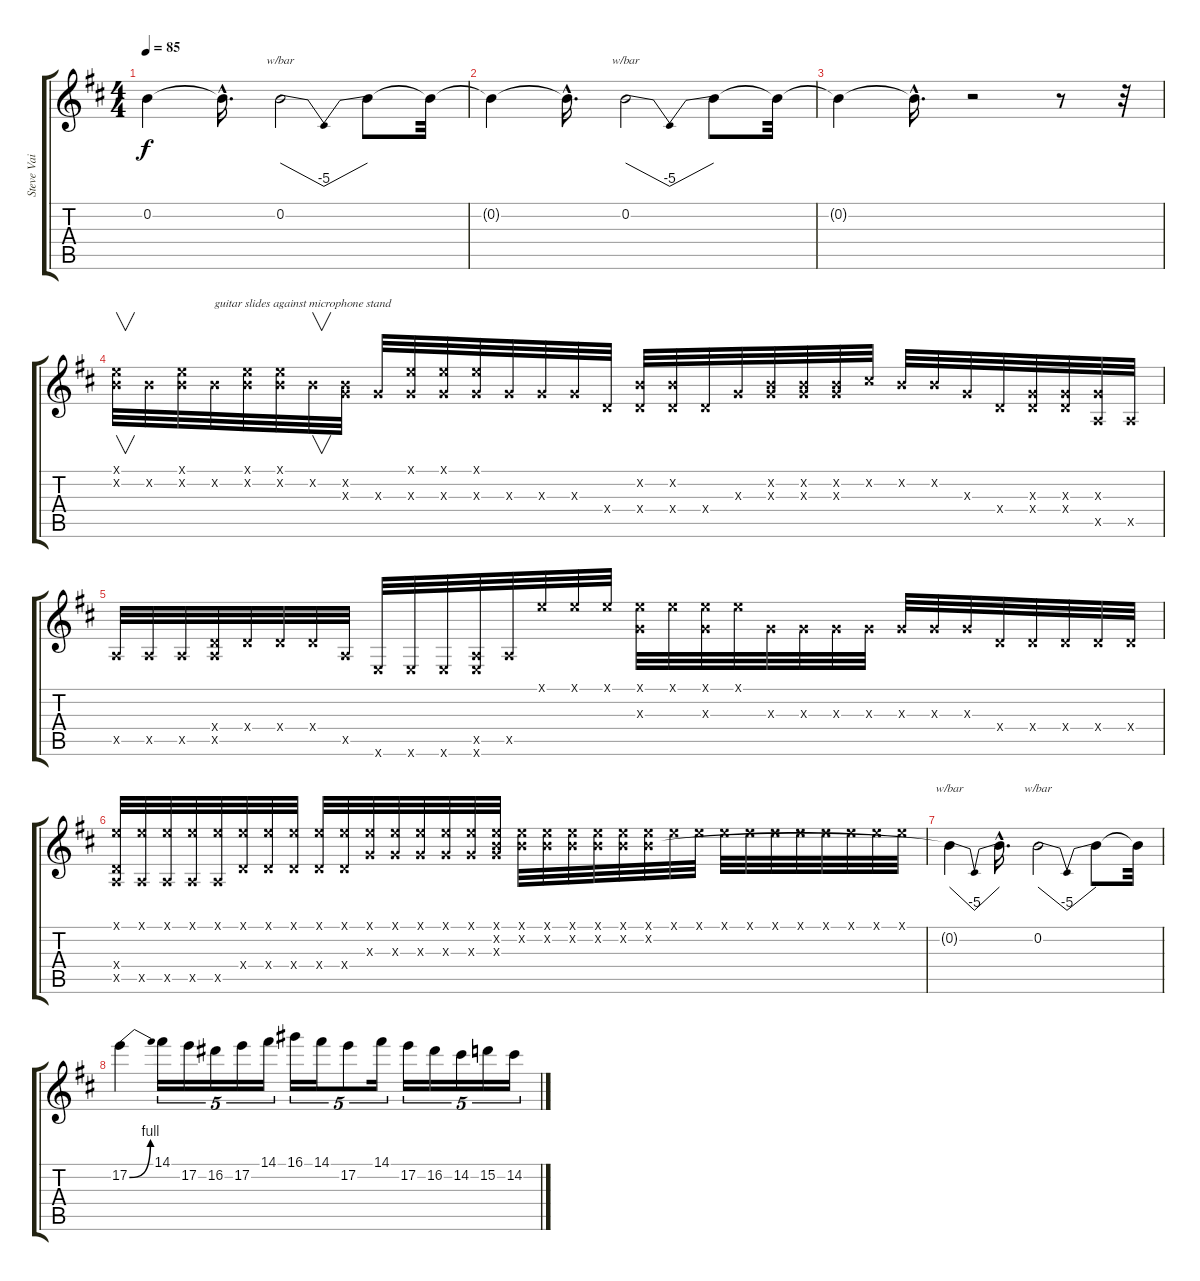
\track ("Steve Vai lead" "Steve Vai ") {instrument overdrivenguitar}
\staff {score tabs}
\tuning (E4 B3 G3 D3 A2 E2) {hide}
\ts (4 4)
\tempo 85
\clef g2
\ks d
0.2{t}.4{dy f} 0.2{hac t}.16{d} 0.2.2{tbe (dip default 0 0 30 -20 60 0)} 0.2{t}.8 0.2{t}.32 |
0.2{t}.4 0.2{hac t}.16{d} 0.2.2{tbe (dip default 0 0 30 -20 60 0)} 0.2{t}.8 0.2{t}.32 |
0.2{t}.4 0.2{hac t}.16{d} r.2 r.8 r.32 |
(0.1{x} 0.2{x}).32{v} 0.2{x}.32 (0.1{x} 0.2{x}).32 0.2{x}.32{txt "guitar slides against microphone stand"} (0.1{x} 0.2{x}).32 (0.1{x} 0.2{x}).32 0.2{x}.32{v} (0.2{x} 0.3{x}).32 0.3{x}.32 (0.1{x} 0.3{x}).32 (0.1{x} 0.3{x}).32 (0.1{x} 0.3{x}).32 0.3{x}.32 0.3{x}.32 0.3{x}.32 0.4{x}.32 (0.2{x} 0.4{x}).32 (0.2{x} 0.4{x}).32 0.4{x}.32 0.3{x}.32 (0.2{x} 0.3{x}).32 (0.2{x} 0.3{x}).32 (0.2{x} 0.3{x}).32 2.2{x}.32 0.2{x}.32 0.2{x}.32 0.3{x}.32 0.4{x}.32 (0.3{x} 0.4{x}).32 (0.3{x} 0.4{x}).32 (0.3{x} 0.5{x}).32 0.5{x}.32 |
0.5{x}.32 0.5{x}.32 0.5{x}.32 (0.4{x} 0.5{x}).32 0.4{x}.32 0.4{x}.32 0.4{x}.32 0.5{x}.32 0.6{x}.32 0.6{x}.32 0.6{x}.32 (0.5{x} 0.6{x}).32 0.5{x}.32 0.1{x}.32 0.1{x}.32 0.1{x}.32 (0.1{x} 0.3{x}).32 0.1{x}.32 (0.1{x} 0.3{x}).32 0.1{x}.32 0.3{x}.32 0.3{x}.32 0.3{x}.32 0.3{x}.32 0.3{x}.32 0.3{x}.32 0.3{x}.32 0.4{x}.32 0.4{x}.32 0.4{x}.32 0.4{x}.32 0.4{x}.32 |
(0.1{x} 0.4{x} 0.5{x}).32 (0.1{x} 0.5{x}).32 (0.1{x} 0.5{x}).32 (0.1{x} 0.5{x}).32 (0.1{x} 0.5{x}).32 (0.1{x} 0.4{x}).32 (0.1{x} 0.4{x}).32 (0.1{x} 0.4{x}).32 (0.1{x} 0.4{x}).32 (0.1{x} 0.4{x}).32 (0.1{x} 0.3{x}).32 (0.1{x} 0.3{x}).32 (0.1{x} 0.3{x}).32 (0.1{x} 0.3{x}).32 (0.1{x} 0.3{x}).32 (0.1{x} 0.2{x} 0.3{x}).32 (0.1{x} 0.2{x}).32 (0.1{x} 0.2{x}).32 (0.1{x} 0.2{x}).32 (0.1{x} 0.2{x}).32 (0.1{x} 0.2{x}).32 (0.1{x} 0.2{x}).32 0.1{x}.32 0.1{x}.32 0.1{x}.32 0.1{x}.32 0.1{x}.32 0.1{x}.32 0.1{x}.32 0.1{x}.32 0.1{x}.32 0.1{x}.32 |
0.2{t}.4{tbe (dip default 0 0 30 -20 60 0)} 0.2{hac t}.16{d} 0.2.2{tbe (dip default 0 0 30 -20 60 0)} 0.2{t}.8 0.2{t}.32 |
17.2{be (bend 0 0 60 4)}.4 14.1.16{tu (5 4)} 17.2.16{tu (5 4)} 16.2.16{tu (5 4)} 17.2.16{tu (5 4)} 14.1.16{tu (5 4)} 16.1.16{tu (5 4)} 14.1.16{tu (5 4)} 17.2.8{tu (5 4)} 14.1.16{tu (5 4)} 17.2.16{tu (5 4)} 16.2.16{tu (5 4)} 14.2.16{tu (5 4)} 15.2.16{tu (5 4)} 14.2.16{tu (5 4)}
